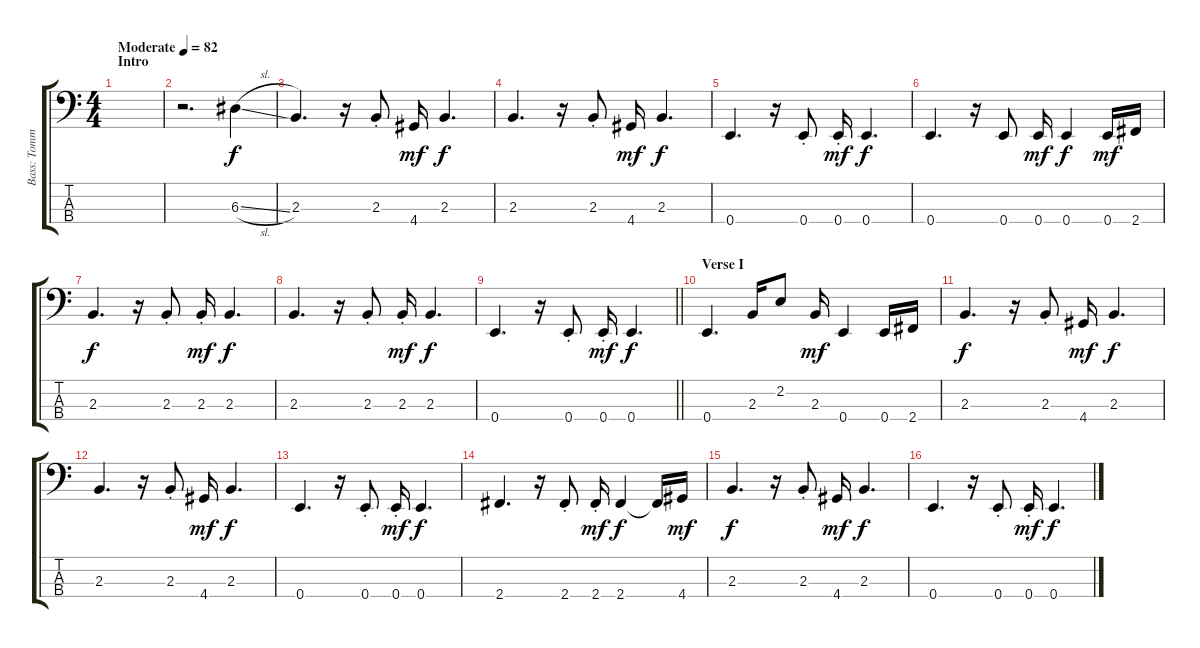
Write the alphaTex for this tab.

\track ("Bass: Tommy" "Bass: Tomm") {instrument electricbassfinger}
\staff {score tabs}
\tuning (G2 D2 A1 E1) {hide}
\ts (4 4)
\section ("" "Intro")
\tempo (82 "Moderate")
\clef f4
\ks c
|
r.2{d} 6.3{sl}.4 |
2.3.4{d dy f} r.16 2.3{st}.8 4.4.16{dy mf} 2.3.4{d dy f} |
2.3.4{d} r.16 2.3{st}.8 4.4.16{dy mf} 2.3.4{d dy f} |
0.4.4{d} r.16 0.4{st}.8 0.4{st}.16{dy mf} 0.4.4{d dy f} |
0.4.4{d} r.16 0.4.8 0.4.16{dy mf} 0.4.4{dy f} 0.4.16{dy mf} 2.4.16 |
2.3.4{d dy f} r.16 2.3{st}.8 2.3{st}.16{dy mf} 2.3.4{d dy f} |
2.3.4{d} r.16 2.3{st}.8 2.3{st}.16{dy mf} 2.3.4{d dy f} |
\barLineRight lightlight
0.4.4{d} r.16 0.4{st}.8 0.4{st}.16{dy mf} 0.4.4{d dy f} |
\section ("" "Verse I")
0.4.4{d} 2.3.16 2.2.8 2.3.16{dy mf} 0.4.4 0.4.16 2.4.16 |
2.3.4{d dy f} r.16 2.3{st}.8 4.4.16{dy mf} 2.3.4{d dy f} |
2.3.4{d} r.16 2.3{st}.8 4.4.16{dy mf} 2.3.4{d dy f} |
0.4.4{d} r.16 0.4{st}.8 0.4{st}.16{dy mf} 0.4.4{d dy f} |
2.4.4{d} r.16 2.4{st}.8 2.4{st}.16{dy mf} 2.4.4{dy f} 2.4{t}.16 4.4.16{dy mf} |
2.3.4{d dy f} r.16 2.3{st}.8 4.4.16{dy mf} 2.3.4{d dy f} |
0.4.4{d} r.16 0.4{st}.8 0.4{st}.16{dy mf} 0.4.4{d dy f}
